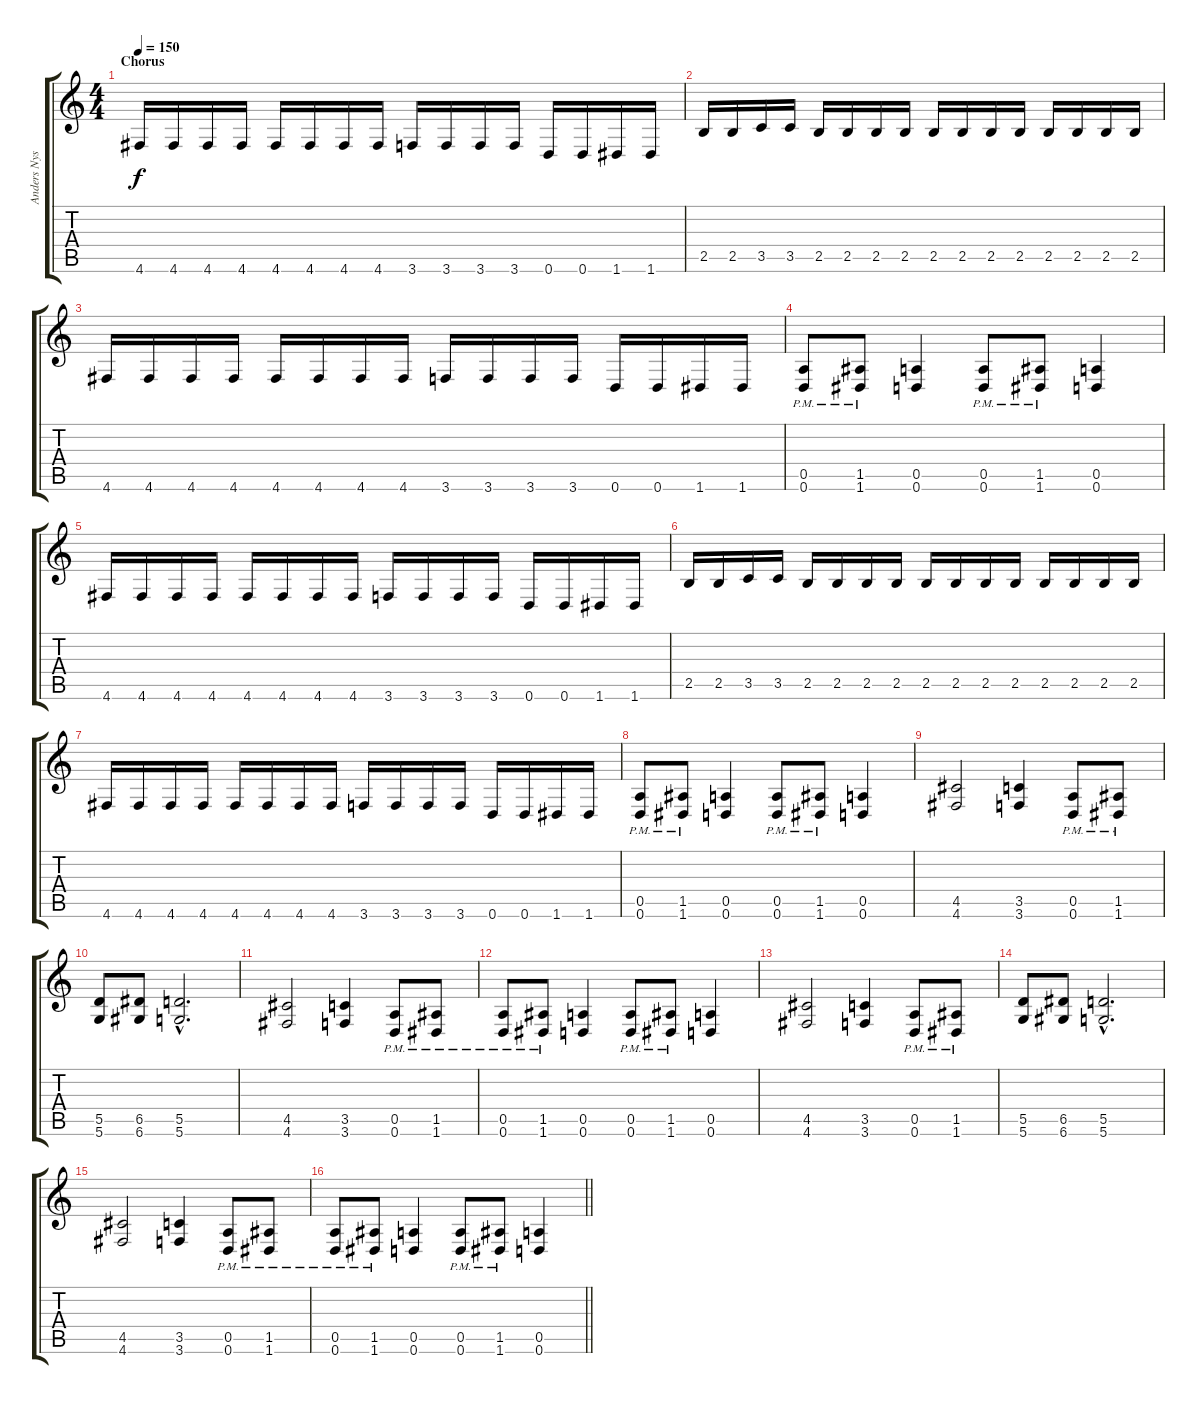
\track ("Anders Nyström 2" "Anders Nys") {instrument distortionguitar}
\staff {score tabs}
\tuning (E4 B3 G3 D3 A2 D2) {hide}
\ts (4 4)
\section ("" "Chorus")
\tempo 150
\clef g2
\ks c
4.6.16{dy f} 4.6.16 4.6.16 4.6.16 4.6.16 4.6.16 4.6.16 4.6.16 3.6.16 3.6.16 3.6.16 3.6.16 0.6.16 0.6.16 1.6.16 1.6.16 |
2.5.16 2.5.16 3.5.16 3.5.16 2.5.16 2.5.16 2.5.16 2.5.16 2.5.16 2.5.16 2.5.16 2.5.16 2.5.16 2.5.16 2.5.16 2.5.16 |
4.6.16 4.6.16 4.6.16 4.6.16 4.6.16 4.6.16 4.6.16 4.6.16 3.6.16 3.6.16 3.6.16 3.6.16 0.6.16 0.6.16 1.6.16 1.6.16 |
(0.5{pm} 0.6).8 (1.5{pm} 1.6).8 (0.5 0.6).4 (0.5{pm} 0.6).8 (1.5{pm} 1.6).8 (0.5 0.6).4 |
4.6.16 4.6.16 4.6.16 4.6.16 4.6.16 4.6.16 4.6.16 4.6.16 3.6.16 3.6.16 3.6.16 3.6.16 0.6.16 0.6.16 1.6.16 1.6.16 |
2.5.16 2.5.16 3.5.16 3.5.16 2.5.16 2.5.16 2.5.16 2.5.16 2.5.16 2.5.16 2.5.16 2.5.16 2.5.16 2.5.16 2.5.16 2.5.16 |
4.6.16 4.6.16 4.6.16 4.6.16 4.6.16 4.6.16 4.6.16 4.6.16 3.6.16 3.6.16 3.6.16 3.6.16 0.6.16 0.6.16 1.6.16 1.6.16 |
(0.5{pm} 0.6).8 (1.5{pm} 1.6).8 (0.5 0.6).4 (0.5{pm} 0.6).8 (1.5{pm} 1.6).8 (0.5 0.6).4 |
(4.5 4.6).2 (3.5 3.6).4 (0.5{pm} 0.6).8 (1.5{pm} 1.6).8 |
(5.5 5.6).8 (6.5 6.6).8 (5.5{hac} 5.6{hac}).2{d} |
(4.5 4.6).2 (3.5 3.6).4 (0.5{pm} 0.6).8 (1.5{pm} 1.6).8 |
(0.5{pm} 0.6).8 (1.5{pm} 1.6).8 (0.5 0.6).4 (0.5{pm} 0.6).8 (1.5{pm} 1.6).8 (0.5 0.6).4 |
(4.5 4.6).2 (3.5 3.6).4 (0.5{pm} 0.6).8 (1.5{pm} 1.6).8 |
(5.5 5.6).8 (6.5 6.6).8 (5.5{hac} 5.6{hac}).2{d} |
(4.5 4.6).2 (3.5 3.6).4 (0.5{pm} 0.6).8 (1.5{pm} 1.6).8 |
\barLineRight lightlight
(0.5{pm} 0.6).8 (1.5{pm} 1.6).8 (0.5 0.6).4 (0.5{pm} 0.6).8 (1.5{pm} 1.6).8 (0.5 0.6).4
